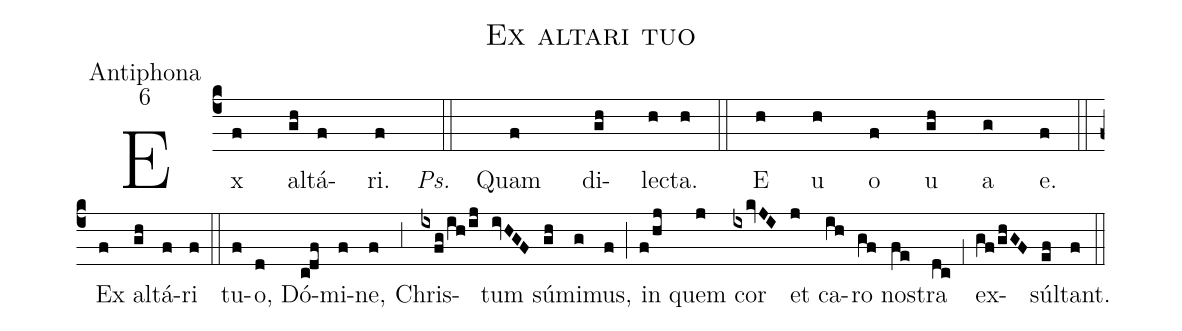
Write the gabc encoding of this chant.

name:Ex altari tuo;
office-part:Antiphona;
mode:6;
%%
(c4)
Ex(f) al(gh)tá(f)ri.(f) <i>Ps.</i>(::) Quam(f) di(gh)le(h)cta.(h) (::) E(h) u(h) o(f) u(gh) a(g) e.(f) (::z)

Ex(f) al(gh)tá(f)ri(f) (::) tu(f)o,(d) Dó(c!df)mi(f)ne,(f) (,3) Chris(ixfg/ih/ij)tum(ivHGF) sú(gh)mi(g)mus,(f) (;) in(f/hj) quem(j) cor(ixkvJI) et(j) ca(ih)ro(gf) no(fe)stra(dc) (,1) ex(gf/ghGF)súl(ef)tant.(f) (::)
